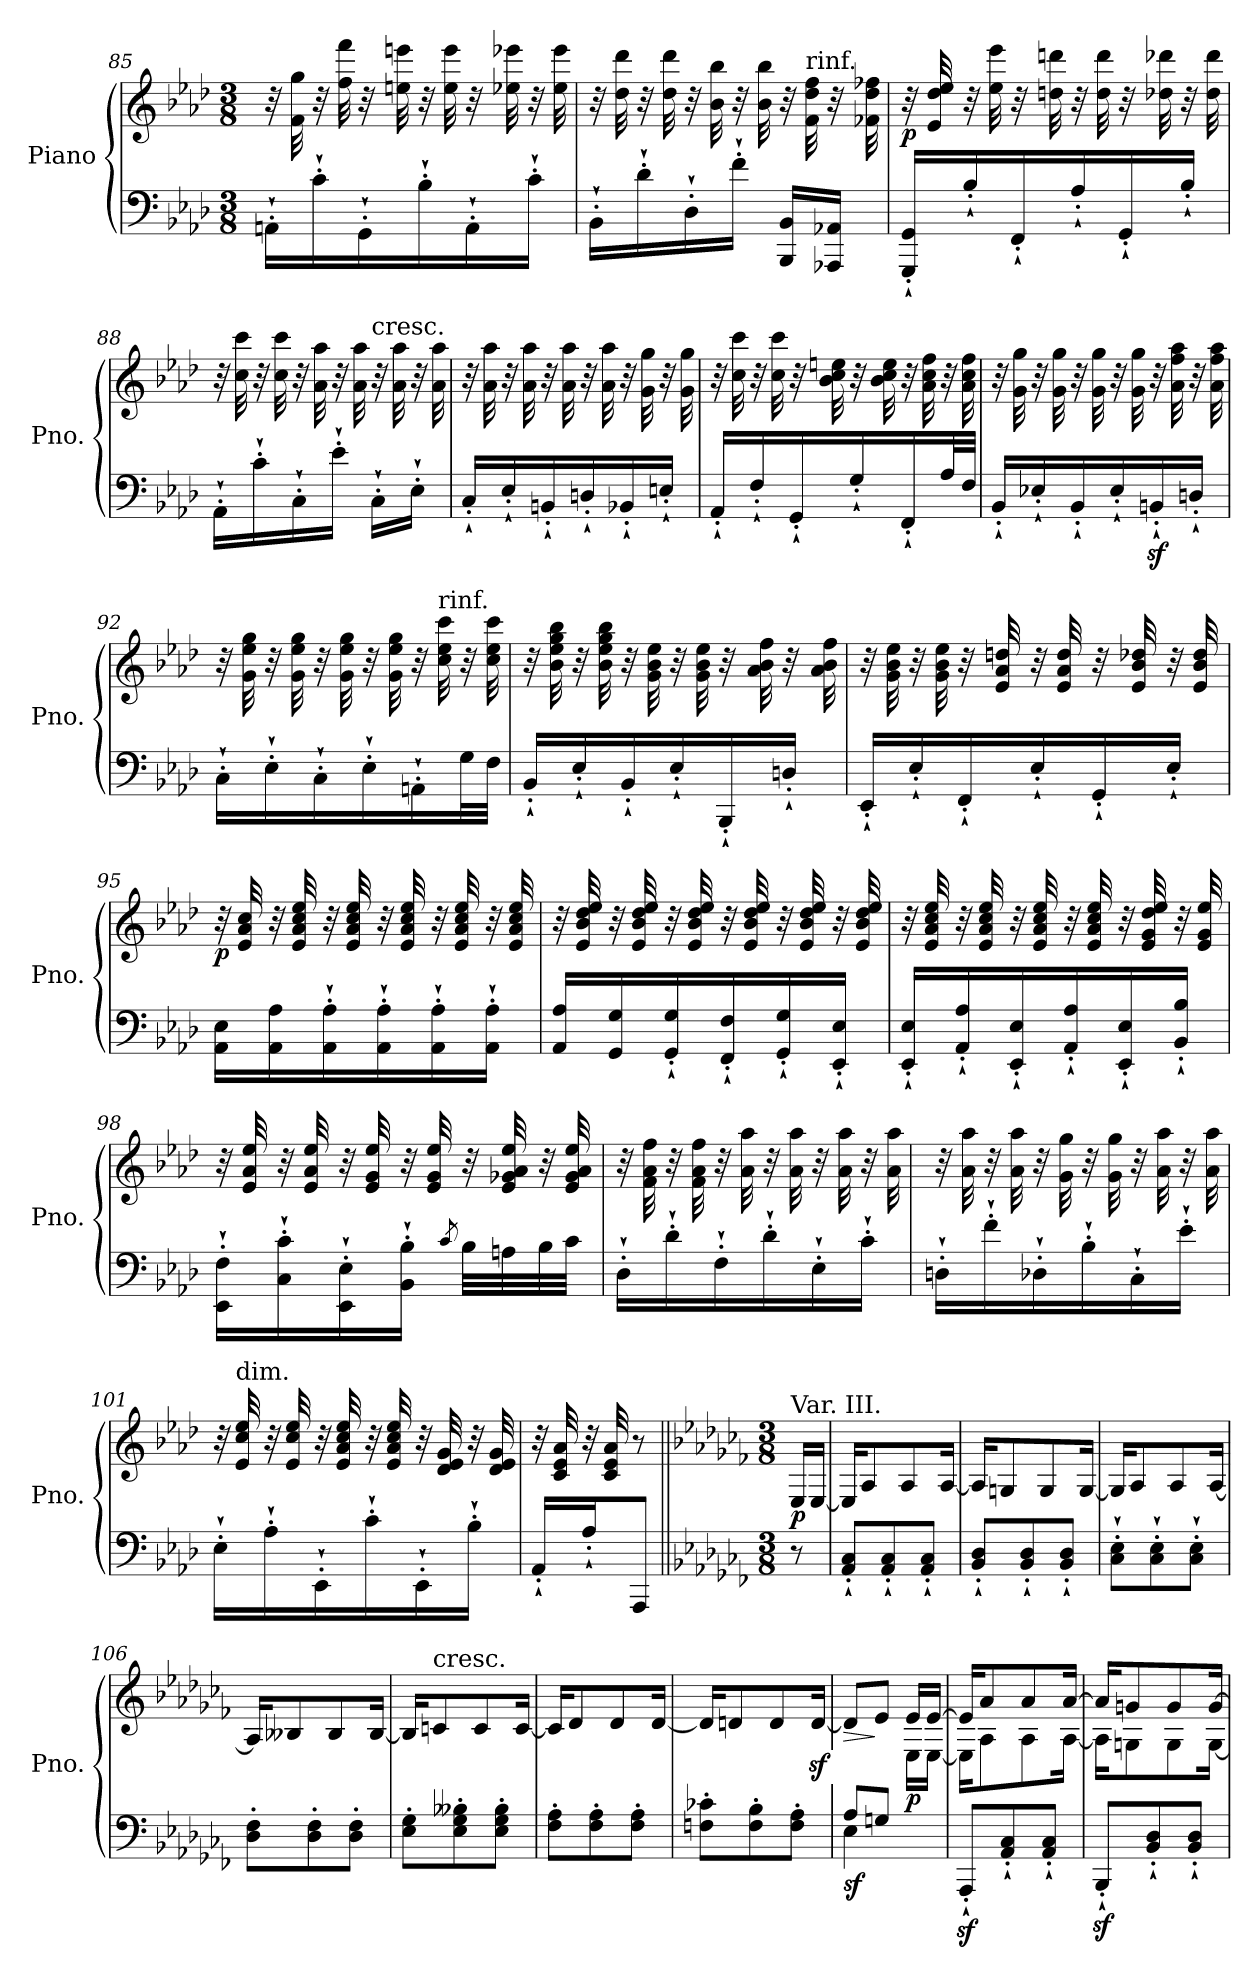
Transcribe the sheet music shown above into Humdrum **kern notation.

**kern	**kern	**dynam
*part1	*part1	*part1
*staff2	*staff1	*staff1/2
*I"Piano	*	*
*I'Pno.	*	*
*clefF4	*clefG2	*
*k[b-e-a-d-]	*k[b-e-a-d-]	*
*A-:	*A-:	*
*M3/8	*M3/8	*
=85	=85	=85
16AAn'`\LL	32r	.
.	32f\ 32gg\	.
16c'`\	32r	.
.	32ff\ 32fff\	.
16GG'`\	32r	.
.	32een\ 32eeen\	.
16B-'`\	32r	.
.	32ee\ 32eee\	.
16AA'`\	32r	.
.	32ee-X\ 32eee-X\	.
16c'`\JJ	32r	.
.	32ee-\ 32eee-\	.
!!LO:LB:g=z
=86	=86	=86
16BB-'`\LL	32r	.
.	32dd-\ 32ddd-\	.
16d-'`\	32r	.
.	32dd-\ 32ddd-\	.
16D-'`\	32r	.
.	32b-\ 32bb-\	.
16f'`\JJ	32r	.
.	32b-\ 32bb-\	.
16BBB-/ 16BB-/LL	32r	.
!	!LO:TX:a:t=rinf.	!
.	32f\ 32dd-\ 32ff\	.
16AAA-X/ 16AA-X/JJ	32r	.
.	32f-X\ 32dd-\ 32ff-X\	.
=87	=87	=87
!	!	!LO:DY:b
16GGG/'` 16GG/'`LL	32r	p
.	32e-/ 32dd-/ 32ee-/	.
16B-'`/	32r	.
.	32ee-\ 32eee-\	.
16FF'`/	32r	.
.	32ddn\ 32dddn\	.
16A-'`/	32r	.
.	32dd\ 32ddd\	.
16GG'`/	32r	.
.	32dd-X\ 32ddd-X\	.
16B-'`/JJ	32r	.
.	32dd-\ 32ddd-\	.
=88	=88	=88
16AA-'`\LL	32r	.
.	32cc\ 32ccc\	.
16c'`\	32r	.
.	32cc\ 32ccc\	.
16C'`\	32r	.
.	32a-\ 32aa-\	.
16e-'`\JJ	32r	.
.	32a-\ 32aa-\	.
!	!LO:TX:a:t=cresc.	!
16C'`\LL	32r	.
.	32a-\ 32aa-\	.
16E-'`\JJ	32r	.
.	32a-\ 32aa-\	.
!!LO:LB:g=z
=89	=89	=89
16C'`/LL	32r	.
.	32a-\ 32aa-\	.
16E-'`/	32r	.
.	32a-\ 32aa-\	.
16BBn'`/	32r	.
.	32a-\ 32aa-\	.
16Dn'`/	32r	.
.	32a-\ 32aa-\	.
16BB-X'`/	32r	.
.	32g\ 32gg\	.
16En'`/JJ	32r	.
.	32g\ 32gg\	.
=90	=90	=90
16AA-'`/LL	32r	.
.	32cc\ 32ccc\	.
16F'`/	32r	.
.	32cc\ 32ccc\	.
16GG'`/	32r	.
.	32b-\ 32cc\ 32een\	.
16G'`/	32r	.
.	32b-\ 32cc\ 32ee\	.
16FF'`/	32r	.
.	32a-\ 32cc\ 32ff\	.
32A-/L	32r	.
32F/JJJ	32a-\ 32cc\ 32ff\	.
=91	=91	=91
16BB-'`/LL	32r	.
.	32g\ 32gg\	.
16E-X'`/	32r	.
.	32g\ 32gg\	.
16BB-'`/	32r	.
.	32g\ 32gg\	.
16E-'`/	32r	.
.	32g\ 32gg\	.
16BBnz<'`/	32r	.
.	32a-\ 32ff\ 32aa-\	.
16Dn'`/JJ	32r	.
.	32a-\ 32ff\ 32aa-\	.
!!LO:LB:g=z
=92	=92	=92
16C'`\LL	32r	.
.	32g\ 32ee-\ 32gg\	.
16E-'`\	32r	.
.	32g\ 32ee-\ 32gg\	.
16C'`\	32r	.
.	32g\ 32ee-\ 32gg\	.
16E-'`\	32r	.
.	32g\ 32ee-\ 32gg\	.
16AAn'`\	32r	.
!	!LO:TX:a:t=rinf.	!
.	32cc\ 32ee-\ 32ccc\	.
32G\L	32r	.
32F\JJJ	32cc\ 32ee-\ 32ccc\	.
=93	=93	=93
16BB-'`/LL	32r	.
.	32b-\ 32ee-\ 32gg\ 32bb-\	.
16E-'`/	32r	.
.	32b-\ 32ee-\ 32gg\ 32bb-\	.
16BB-'`/	32r	.
.	32g\ 32b-\ 32ee-\	.
16E-'`/	32r	.
.	32g\ 32b-\ 32ee-\	.
16BBB-'`/	32r	.
.	32a-\ 32b-\ 32ff\	.
16Dn'`/JJ	32r	.
.	32a-\ 32b-\ 32ff\	.
=94	=94	=94
16EE-'`/LL	32r	.
.	32g\ 32b-\ 32ee-\	.
16E-'`/	32r	.
.	32g\ 32b-\ 32ee-\	.
16FF'`/	32r	.
.	32e-/ 32a-/ 32ddn/	.
16E-'`/	32r	.
.	32e-/ 32a-/ 32dd/	.
16GG'`/	32r	.
.	32e-/ 32b-/ 32dd-X/	.
16E-'`/JJ	32r	.
.	32e-/ 32b-/ 32dd-/	.
!!LO:LB:g=z
=95	=95	=95
!	!	!LO:DY:b
16AA-\ 16E-\LL	32r	p
.	32e-/ 32a-/ 32cc/	.
16AA-\ 16A-\	32r	.
.	32e-/ 32a-/ 32cc/ 32ee-/	.
16AA-\'` 16A-\'`	32r	.
.	32e-/ 32a-/ 32cc/ 32ee-/	.
16AA-\'` 16A-\'`	32r	.
.	32e-/ 32a-/ 32cc/ 32ee-/	.
16AA-\'` 16A-\'`	32r	.
.	32e-/ 32a-/ 32cc/ 32ee-/	.
16AA-\'` 16A-\'`JJ	32r	.
.	32e-/ 32a-/ 32cc/ 32ee-/	.
=96	=96	=96
16AA-/ 16A-/LL	32r	.
.	32e-/ 32b-/ 32dd-/ 32ee-/	.
16GG/ 16G/	32r	.
.	32e-/ 32b-/ 32dd-/ 32ee-/	.
16GG/'` 16G/'`	32r	.
.	32e-/ 32b-/ 32dd-/ 32ee-/	.
16FF/'` 16F/'`	32r	.
.	32e-/ 32b-/ 32dd-/ 32ee-/	.
16GG/'` 16G/'`	32r	.
.	32e-/ 32b-/ 32dd-/ 32ee-/	.
16EE-/'` 16E-/'`JJ	32r	.
.	32e-/ 32b-/ 32dd-/ 32ee-/	.
=97	=97	=97
16EE-/'` 16E-/'`LL	32r	.
.	32e-/ 32a-/ 32cc/ 32ee-/	.
16AA-/'` 16A-/'`	32r	.
.	32e-/ 32a-/ 32cc/ 32ee-/	.
16EE-/'` 16E-/'`	32r	.
.	32e-/ 32a-/ 32cc/ 32ee-/	.
16AA-/'` 16A-/'`	32r	.
.	32e-/ 32a-/ 32cc/ 32ee-/	.
16EE-/'` 16E-/'`	32r	.
.	32e-/ 32g/ 32dd-/ 32ee-/	.
16BB-/'` 16B-/'`JJ	32r	.
.	32e-/ 32g/ 32ee-/	.
!!LO:PB:g=z
=98	=98	=98
16EE-\'` 16F\'`LL	32r	.
.	32e-/ 32a-/ 32ee-/	.
16C\'` 16c\'`	32r	.
.	32e-/ 32a-/ 32ee-/	.
16EE-\'` 16E-\'`	32r	.
.	32e-/ 32g/ 32ee-/	.
16BB-\'` 16B-\'`JJ	32r	.
.	32e-/ 32g/ 32ee-/	.
8qc/	.	.
32B-\LLL	32r	.
32An\	32e-/ 32g-X/ 32a-/ 32ee-/	.
32B-\	32r	.
32c\JJJ	32e-/ 32g-/ 32a-/ 32ee-/	.
=99	=99	=99
16D-'`\LL	32r	.
.	32f\ 32a-\ 32ff\	.
16d-'`\	32r	.
.	32f\ 32a-\ 32ff\	.
16F'`\	32r	.
.	32a-\ 32aa-\	.
16d-'`\	32r	.
.	32a-\ 32aa-\	.
16E-'`\	32r	.
.	32a-\ 32aa-\	.
16c'`\JJ	32r	.
.	32a-\ 32aa-\	.
=100	=100	=100
16Dn'`\LL	32r	.
.	32a-\ 32aa-\	.
16f'`\	32r	.
.	32a-\ 32aa-\	.
16D-X'`\	32r	.
.	32g\ 32gg\	.
16B-'`\	32r	.
.	32g\ 32gg\	.
16C'`\	32r	.
.	32a-\ 32aa-\	.
16e-'`\JJ	32r	.
.	32a-\ 32aa-\	.
!!LO:LB:g=z
=101	=101	=101
16E-'`\LL	32r	.
!	!LO:TX:a:t=dim.	!
.	32e-/ 32cc/ 32ee-/	.
16A-'`\	32r	.
.	32e-/ 32cc/ 32ee-/	.
16EE-'`\	32r	.
.	32e-/ 32a-/ 32cc/ 32ee-/	.
16c'`\	32r	.
.	32e-/ 32a-/ 32cc/ 32ee-/	.
16EE-'`\	32r	.
.	32d-/ 32e-/ 32g/	.
16B-'`\JJ	32r	.
.	32d-/ 32e-/ 32g/	.
=102	=102	=102
16AA-'`/LL	32r	.
.	32c/ 32e-/ 32a-/	.
16A-'`/J	32r	.
.	32c/ 32e-/ 32a-/	.
8AAA-/J	8r	.
=102X3||	=102X3||	=102X3||
*k[b-e-a-d-g-c-f-]	*k[b-e-a-d-g-c-f-]	*
*C-:	*C-:	*
*M3/8	*M3/8	*
!	!LO:TX:a:t=Var. III.	!
!	!	!LO:DY:b
8r	16E-/LL	p
.	[16E-/JJ	.
=103	=103	=103
8AA-/'` 8C-/'`L	16E-/KL]	.
.	8A-/	.
8AA-/'` 8C-/'`	.	.
.	8A-/	.
8AA-/'` 8C-/'`J	.	.
.	[16A-/Jk	.
=104	=104	=104
8BB-/'` 8D-/'`L	16A-/KL]	.
.	8Gn/	.
8BB-/'` 8D-/'`	.	.
.	8G/	.
8BB-/'` 8D-/'`J	.	.
.	[16G/Jk	.
!!LO:LB:g=z
=105	=105	=105
8C-\'` 8E-\'`L	16G/KL]	.
.	8A-/	.
8C-\'` 8E-\'`	.	.
.	8A-/	.
8C-\'` 8E-\'`J	.	.
.	[16A-/Jk	.
=106	=106	=106
8D-\' 8F-\'L	16A-/KL]	.
.	8B--X/	.
8D-\' 8F-\'	.	.
.	8B--/	.
8D-\' 8F-\'J	.	.
.	[16B--/Jk	.
=107	=107	=107
8E-\' 8G-\'L	16B--/KL]	.
!	!LO:TX:a:t=cresc.	!
.	8cn/	.
8E-\' 8G-\' 8B--X\'	.	.
.	8c/	.
8E-\' 8G-\' 8B--\'J	.	.
.	[16c/Jk	.
=108	=108	=108
8F-\' 8A-\'L	16c/KL]	.
.	8d-/	.
8F-\' 8A-\'	.	.
.	8d-/	.
8F-\' 8A-\'J	.	.
.	[16d-/Jk	.
=109	=109	=109
8Fn\' 8c-X\'L	16d-/KL]	.
.	8dn/	.
8F\' 8B-\'	.	.
.	8d/	.
8F\' 8A-\'J	.	.
.	[16dz</Jk	.
=110	=110	=110
*^	*	*
!	!	!	!LO:HP:b
*	*	*^	*
!	!	!	!	!LO:DY:n=1:b=2
8A-/L	4E-\	8d/L]	4ryy	> sf
8Gn/J	.	8e-/J	.	]
!	!	!	!	!LO:DY:n=2:b
8ryy	8ryy	16e-/LL	16E-\LL	p
.	.	[16e-/JJ	[16E-\JJ	.
*v	*v	*	*	*
!!LO:LB:g=z	!!
=111	=111	=111	=111
8AAA-z<'`/L	16e-/KL]	16E-\KL]	.
.	8a-/	8A-\	.
8AA-/'` 8C-/'`	.	.	.
.	8a-/	8A-\	.
8AA-/'` 8C-/'`J	.	.	.
.	[16a-/Jk	[16A-\Jk	.
=112	=112	=112	=112
8BBB-z<'`/L	16a-/KL]	16A-\KL]	.
.	8gn/	8Gn\	.
8BB-/'` 8D-/'`	.	.	.
.	8g/	8G\	.
8BB-/'` 8D-/'`J	.	.	.
.	[16g/Jk	[16G\Jk	.
*	*v	*v	*
=	=	=
*-	*-	*-
